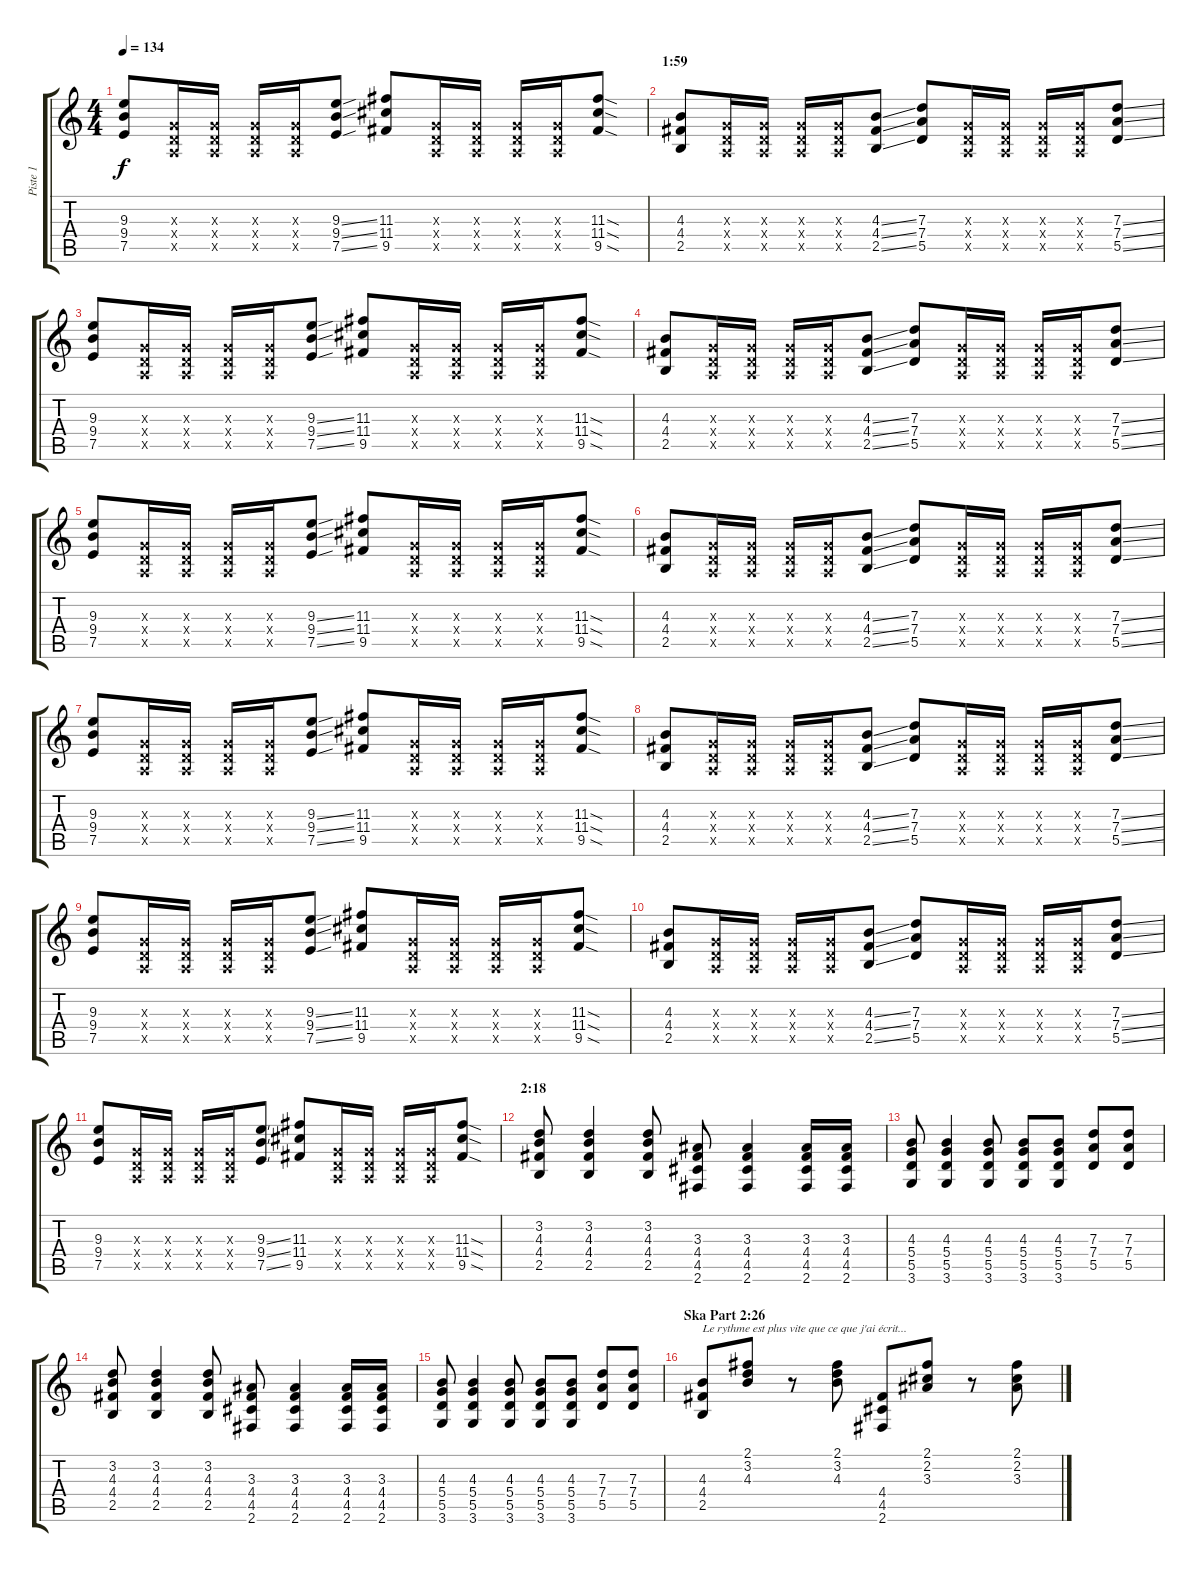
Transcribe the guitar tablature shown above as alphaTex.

\track ("Piste 1" "Piste 1") {instrument distortionguitar}
\staff {score tabs}
\tuning (E4 B3 G3 D3 A2 E2) {hide}
\ts (4 4)
\tempo 134
\clef g2
\ks c
(9.3 9.4 7.5).8{dy f} (0.3{x} 0.4{x} 0.5{x}).16 (0.3{x} 0.4{x} 0.5{x}).16 (0.3{x} 0.4{x} 0.5{x}).16 (0.3{x} 0.4{x} 0.5{x}).16 (9.3{ss} 9.4{ss} 7.5{ss}).8 (11.3 11.4 9.5).8 (0.3{x} 0.4{x} 0.5{x}).16 (0.3{x} 0.4{x} 0.5{x}).16 (0.3{x} 0.4{x} 0.5{x}).16 (0.3{x} 0.4{x} 0.5{x}).16 (11.3{sod} 11.4{sod} 9.5{sod}).8 |
\section ("" "1:59")
(4.3 4.4 2.5).8 (0.3{x} 0.4{x} 0.5{x}).16 (0.3{x} 0.4{x} 0.5{x}).16 (0.3{x} 0.4{x} 0.5{x}).16 (0.3{x} 0.4{x} 0.5{x}).16 (4.3{ss} 4.4{ss} 2.5{ss}).8 (7.3 7.4 5.5).8 (0.3{x} 0.4{x} 0.5{x}).16 (0.3{x} 0.4{x} 0.5{x}).16 (0.3{x} 0.4{x} 0.5{x}).16 (0.3{x} 0.4{x} 0.5{x}).16 (7.3{ss} 7.4{ss} 5.5{ss}).8 |
(9.3 9.4 7.5).8 (0.3{x} 0.4{x} 0.5{x}).16 (0.3{x} 0.4{x} 0.5{x}).16 (0.3{x} 0.4{x} 0.5{x}).16 (0.3{x} 0.4{x} 0.5{x}).16 (9.3{ss} 9.4{ss} 7.5{ss}).8 (11.3 11.4 9.5).8 (0.3{x} 0.4{x} 0.5{x}).16 (0.3{x} 0.4{x} 0.5{x}).16 (0.3{x} 0.4{x} 0.5{x}).16 (0.3{x} 0.4{x} 0.5{x}).16 (11.3{sod} 11.4{sod} 9.5{sod}).8 |
(4.3 4.4 2.5).8 (0.3{x} 0.4{x} 0.5{x}).16 (0.3{x} 0.4{x} 0.5{x}).16 (0.3{x} 0.4{x} 0.5{x}).16 (0.3{x} 0.4{x} 0.5{x}).16 (4.3{ss} 4.4{ss} 2.5{ss}).8 (7.3 7.4 5.5).8 (0.3{x} 0.4{x} 0.5{x}).16 (0.3{x} 0.4{x} 0.5{x}).16 (0.3{x} 0.4{x} 0.5{x}).16 (0.3{x} 0.4{x} 0.5{x}).16 (7.3{ss} 7.4{ss} 5.5{ss}).8 |
(9.3 9.4 7.5).8 (0.3{x} 0.4{x} 0.5{x}).16 (0.3{x} 0.4{x} 0.5{x}).16 (0.3{x} 0.4{x} 0.5{x}).16 (0.3{x} 0.4{x} 0.5{x}).16 (9.3{ss} 9.4{ss} 7.5{ss}).8 (11.3 11.4 9.5).8 (0.3{x} 0.4{x} 0.5{x}).16 (0.3{x} 0.4{x} 0.5{x}).16 (0.3{x} 0.4{x} 0.5{x}).16 (0.3{x} 0.4{x} 0.5{x}).16 (11.3{sod} 11.4{sod} 9.5{sod}).8 |
(4.3 4.4 2.5).8 (0.3{x} 0.4{x} 0.5{x}).16 (0.3{x} 0.4{x} 0.5{x}).16 (0.3{x} 0.4{x} 0.5{x}).16 (0.3{x} 0.4{x} 0.5{x}).16 (4.3{ss} 4.4{ss} 2.5{ss}).8 (7.3 7.4 5.5).8 (0.3{x} 0.4{x} 0.5{x}).16 (0.3{x} 0.4{x} 0.5{x}).16 (0.3{x} 0.4{x} 0.5{x}).16 (0.3{x} 0.4{x} 0.5{x}).16 (7.3{ss} 7.4{ss} 5.5{ss}).8 |
(9.3 9.4 7.5).8 (0.3{x} 0.4{x} 0.5{x}).16 (0.3{x} 0.4{x} 0.5{x}).16 (0.3{x} 0.4{x} 0.5{x}).16 (0.3{x} 0.4{x} 0.5{x}).16 (9.3{ss} 9.4{ss} 7.5{ss}).8 (11.3 11.4 9.5).8 (0.3{x} 0.4{x} 0.5{x}).16 (0.3{x} 0.4{x} 0.5{x}).16 (0.3{x} 0.4{x} 0.5{x}).16 (0.3{x} 0.4{x} 0.5{x}).16 (11.3{sod} 11.4{sod} 9.5{sod}).8 |
(4.3 4.4 2.5).8 (0.3{x} 0.4{x} 0.5{x}).16 (0.3{x} 0.4{x} 0.5{x}).16 (0.3{x} 0.4{x} 0.5{x}).16 (0.3{x} 0.4{x} 0.5{x}).16 (4.3{ss} 4.4{ss} 2.5{ss}).8 (7.3 7.4 5.5).8 (0.3{x} 0.4{x} 0.5{x}).16 (0.3{x} 0.4{x} 0.5{x}).16 (0.3{x} 0.4{x} 0.5{x}).16 (0.3{x} 0.4{x} 0.5{x}).16 (7.3{ss} 7.4{ss} 5.5{ss}).8 |
(9.3 9.4 7.5).8 (0.3{x} 0.4{x} 0.5{x}).16 (0.3{x} 0.4{x} 0.5{x}).16 (0.3{x} 0.4{x} 0.5{x}).16 (0.3{x} 0.4{x} 0.5{x}).16 (9.3{ss} 9.4{ss} 7.5{ss}).8 (11.3 11.4 9.5).8 (0.3{x} 0.4{x} 0.5{x}).16 (0.3{x} 0.4{x} 0.5{x}).16 (0.3{x} 0.4{x} 0.5{x}).16 (0.3{x} 0.4{x} 0.5{x}).16 (11.3{sod} 11.4{sod} 9.5{sod}).8 |
(4.3 4.4 2.5).8 (0.3{x} 0.4{x} 0.5{x}).16 (0.3{x} 0.4{x} 0.5{x}).16 (0.3{x} 0.4{x} 0.5{x}).16 (0.3{x} 0.4{x} 0.5{x}).16 (4.3{ss} 4.4{ss} 2.5{ss}).8 (7.3 7.4 5.5).8 (0.3{x} 0.4{x} 0.5{x}).16 (0.3{x} 0.4{x} 0.5{x}).16 (0.3{x} 0.4{x} 0.5{x}).16 (0.3{x} 0.4{x} 0.5{x}).16 (7.3{ss} 7.4{ss} 5.5{ss}).8 |
(9.3 9.4 7.5).8 (0.3{x} 0.4{x} 0.5{x}).16 (0.3{x} 0.4{x} 0.5{x}).16 (0.3{x} 0.4{x} 0.5{x}).16 (0.3{x} 0.4{x} 0.5{x}).16 (9.3{ss} 9.4{ss} 7.5{ss}).8 (11.3 11.4 9.5).8 (0.3{x} 0.4{x} 0.5{x}).16 (0.3{x} 0.4{x} 0.5{x}).16 (0.3{x} 0.4{x} 0.5{x}).16 (0.3{x} 0.4{x} 0.5{x}).16 (11.3{sod} 11.4{sod} 9.5{sod}).8 |
\section ("" "2:18")
(3.2 4.3 4.4 2.5).8 (3.2 4.3 4.4 2.5).4 (3.2 4.3 4.4 2.5).8 (3.3 4.4 4.5 2.6).8 (3.3 4.4 4.5 2.6).4 (3.3 4.4 4.5 2.6).16 (3.3 4.4 4.5 2.6).16 |
(4.3 5.4 5.5 3.6).8 (4.3 5.4 5.5 3.6).4 (4.3 5.4 5.5 3.6).8 (4.3 5.4 5.5 3.6).8 (4.3 5.4 5.5 3.6).8 (7.3 7.4 5.5).8 (7.3 7.4 5.5).8 |
(3.2 4.3 4.4 2.5).8 (3.2 4.3 4.4 2.5).4 (3.2 4.3 4.4 2.5).8 (3.3 4.4 4.5 2.6).8 (3.3 4.4 4.5 2.6).4 (3.3 4.4 4.5 2.6).16 (3.3 4.4 4.5 2.6).16 |
(4.3 5.4 5.5 3.6).8 (4.3 5.4 5.5 3.6).4 (4.3 5.4 5.5 3.6).8 (4.3 5.4 5.5 3.6).8 (4.3 5.4 5.5 3.6).8 (7.3 7.4 5.5).8 (7.3 7.4 5.5).8 |
\section ("" "Ska Part 2:26")
(4.3 4.4 2.5).8{txt "Le rythme est plus vite que ce que j'ai écrit..."} (2.1 3.2 4.3).8 r.8 (2.1 3.2 4.3).8 (4.4 4.5 2.6).8 (2.1 2.2 3.3).8 r.8 (2.1 2.2 3.3).8
